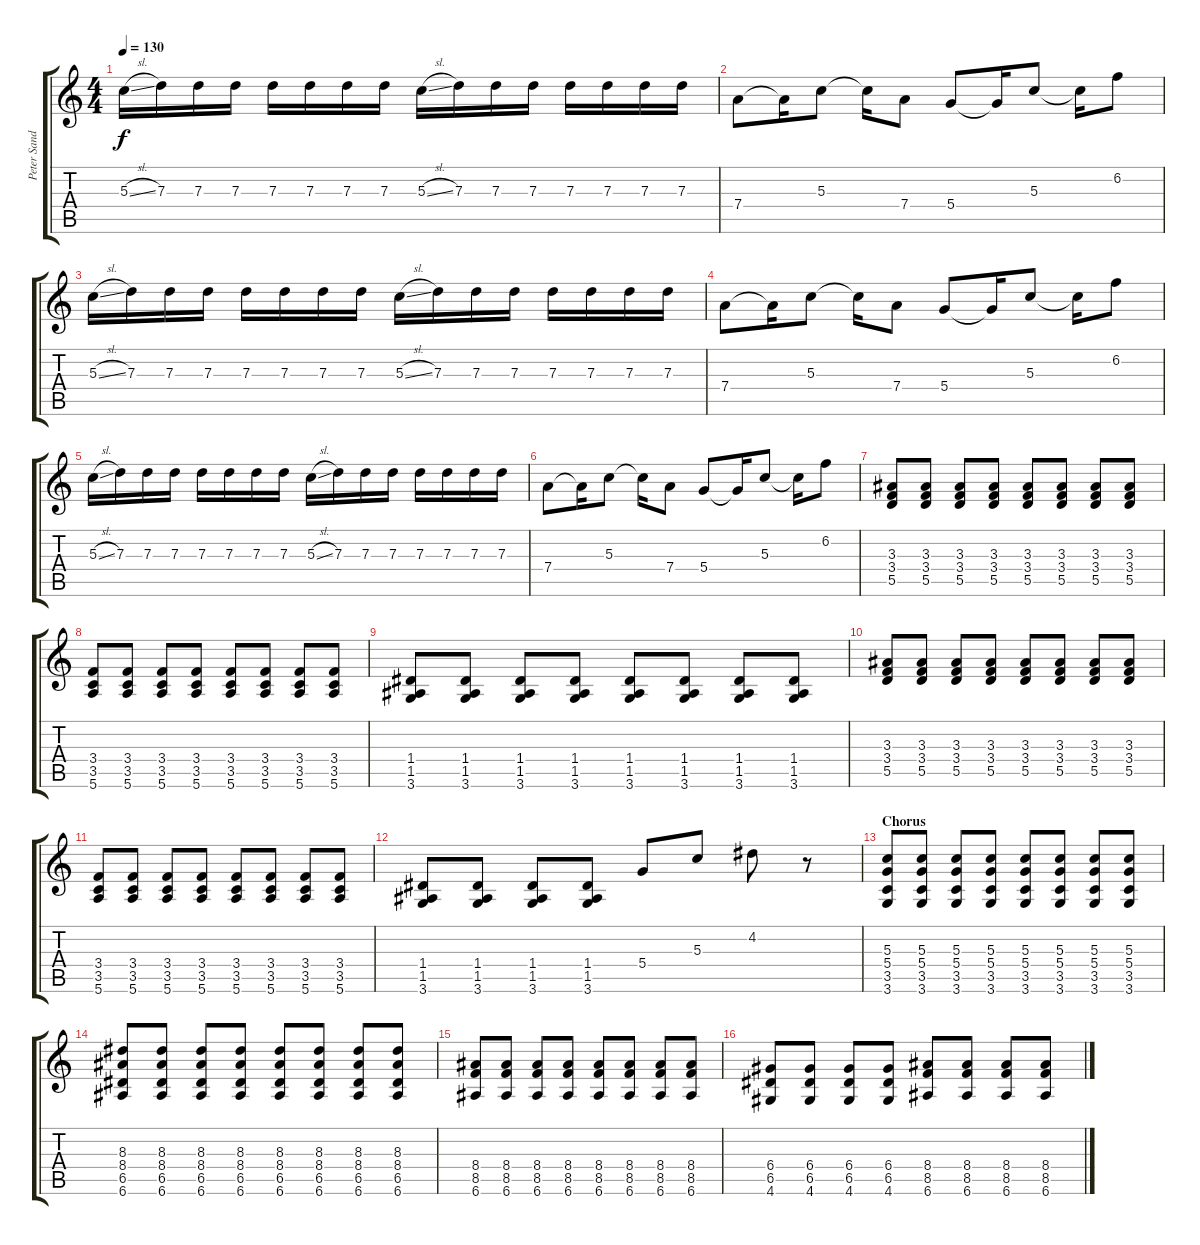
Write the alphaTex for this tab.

\track ("Peter Sandorff - guitar" "Peter Sand") {instrument overdrivenguitar}
\staff {score tabs}
\tuning (E4 B3 G3 D3 A2 E2) {hide}
\ts (4 4)
\tempo 130
\clef g2
\ks c
5.3{sl}.16{dy f} 7.3.16 7.3.16 7.3.16 7.3.16 7.3.16 7.3.16 7.3.16 5.3{sl}.16 7.3.16 7.3.16 7.3.16 7.3.16 7.3.16 7.3.16 7.3.16 |
7.4.8 7.4{t}.16 5.3.8 5.3{t}.16 7.4.8 5.4.8 5.4{t}.16 5.3.8 5.3{t}.16 6.2.8 |
5.3{sl}.16 7.3.16 7.3.16 7.3.16 7.3.16 7.3.16 7.3.16 7.3.16 5.3{sl}.16 7.3.16 7.3.16 7.3.16 7.3.16 7.3.16 7.3.16 7.3.16 |
7.4.8 7.4{t}.16 5.3.8 5.3{t}.16 7.4.8 5.4.8 5.4{t}.16 5.3.8 5.3{t}.16 6.2.8 |
5.3{sl}.16 7.3.16 7.3.16 7.3.16 7.3.16 7.3.16 7.3.16 7.3.16 5.3{sl}.16 7.3.16 7.3.16 7.3.16 7.3.16 7.3.16 7.3.16 7.3.16 |
7.4.8 7.4{t}.16 5.3.8 5.3{t}.16 7.4.8 5.4.8 5.4{t}.16 5.3.8 5.3{t}.16 6.2.8 |
(3.3 3.4 5.5).8 (3.3 3.4 5.5).8 (3.3 3.4 5.5).8 (3.3 3.4 5.5).8 (3.3 3.4 5.5).8 (3.3 3.4 5.5).8 (3.3 3.4 5.5).8 (3.3 3.4 5.5).8 |
(3.4 3.5 5.6).8 (3.4 3.5 5.6).8 (3.4 3.5 5.6).8 (3.4 3.5 5.6).8 (3.4 3.5 5.6).8 (3.4 3.5 5.6).8 (3.4 3.5 5.6).8 (3.4 3.5 5.6).8 |
(1.4 1.5 3.6).8 (1.4 1.5 3.6).8 (1.4 1.5 3.6).8 (1.4 1.5 3.6).8 (1.4 1.5 3.6).8 (1.4 1.5 3.6).8 (1.4 1.5 3.6).8 (1.4 1.5 3.6).8 |
(3.3 3.4 5.5).8 (3.3 3.4 5.5).8 (3.3 3.4 5.5).8 (3.3 3.4 5.5).8 (3.3 3.4 5.5).8 (3.3 3.4 5.5).8 (3.3 3.4 5.5).8 (3.3 3.4 5.5).8 |
(3.4 3.5 5.6).8 (3.4 3.5 5.6).8 (3.4 3.5 5.6).8 (3.4 3.5 5.6).8 (3.4 3.5 5.6).8 (3.4 3.5 5.6).8 (3.4 3.5 5.6).8 (3.4 3.5 5.6).8 |
(1.4 1.5 3.6).8 (1.4 1.5 3.6).8 (1.4 1.5 3.6).8 (1.4 1.5 3.6).8 5.4.8 5.3.8 4.2.8 r.8 |
\section ("" "Chorus")
(5.3 5.4 3.5 3.6).8 (5.3 5.4 3.5 3.6).8 (5.3 5.4 3.5 3.6).8 (5.3 5.4 3.5 3.6).8 (5.3 5.4 3.5 3.6).8 (5.3 5.4 3.5 3.6).8 (5.3 5.4 3.5 3.6).8 (5.3 5.4 3.5 3.6).8 |
(8.3 8.4 6.5 6.6).8 (8.3 8.4 6.5 6.6).8 (8.3 8.4 6.5 6.6).8 (8.3 8.4 6.5 6.6).8 (8.3 8.4 6.5 6.6).8 (8.3 8.4 6.5 6.6).8 (8.3 8.4 6.5 6.6).8 (8.3 8.4 6.5 6.6).8 |
(8.4 8.5 6.6).8 (8.4 8.5 6.6).8 (8.4 8.5 6.6).8 (8.4 8.5 6.6).8 (8.4 8.5 6.6).8 (8.4 8.5 6.6).8 (8.4 8.5 6.6).8 (8.4 8.5 6.6).8 |
(6.4 6.5 4.6).8 (6.4 6.5 4.6).8 (6.4 6.5 4.6).8 (6.4 6.5 4.6).8 (8.4 8.5 6.6).8 (8.4 8.5 6.6).8 (8.4 8.5 6.6).8 (8.4 8.5 6.6).8
